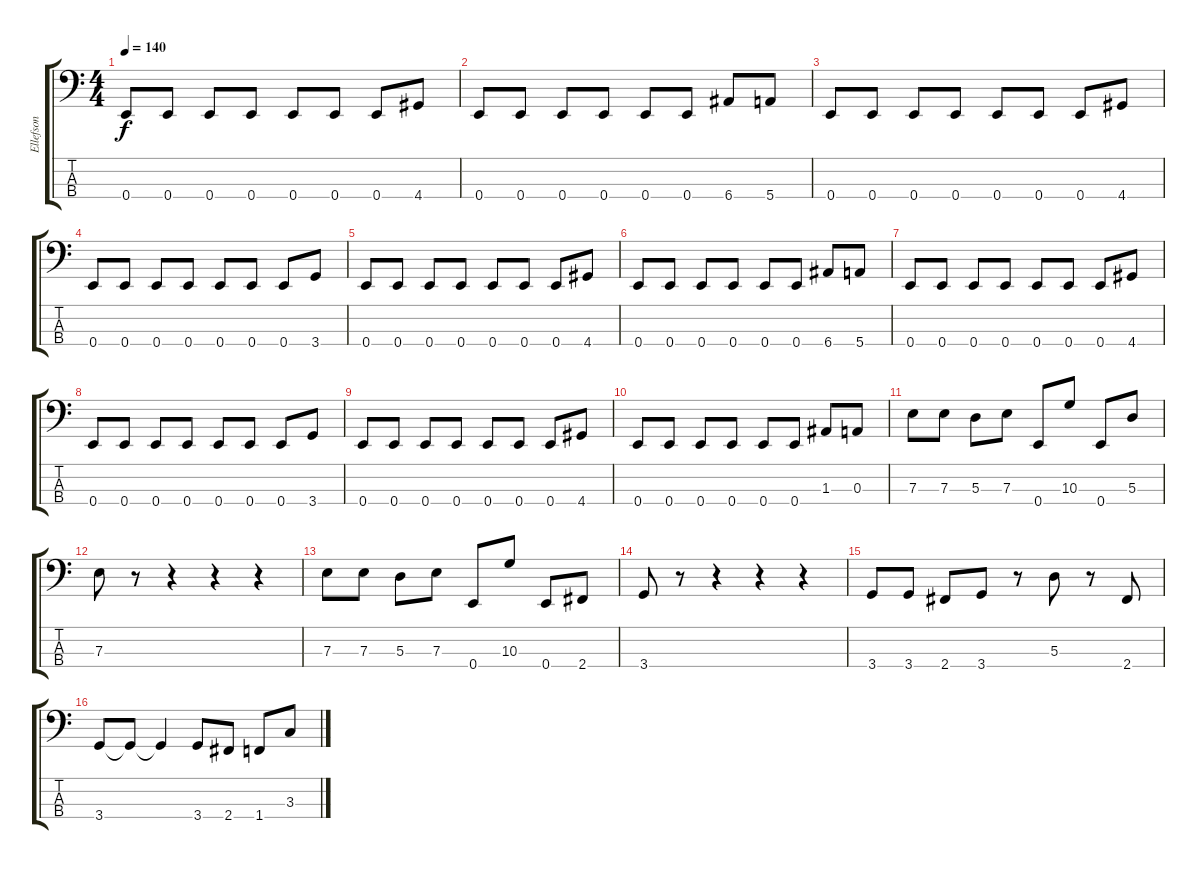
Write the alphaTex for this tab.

\track ("Ellefson" "Ellefson") {instrument electricbasspick}
\staff {score tabs}
\tuning (G2 D2 A1 E1) {hide}
\ts (4 4)
\tempo 140
\clef f4
\ks c
0.4.8{dy f} 0.4.8 0.4.8 0.4.8 0.4.8 0.4.8 0.4.8 4.4.8 |
0.4.8 0.4.8 0.4.8 0.4.8 0.4.8 0.4.8 6.4.8 5.4.8 |
0.4.8 0.4.8 0.4.8 0.4.8 0.4.8 0.4.8 0.4.8 4.4.8 |
0.4.8 0.4.8 0.4.8 0.4.8 0.4.8 0.4.8 0.4.8 3.4.8 |
0.4.8 0.4.8 0.4.8 0.4.8 0.4.8 0.4.8 0.4.8 4.4.8 |
0.4.8 0.4.8 0.4.8 0.4.8 0.4.8 0.4.8 6.4.8 5.4.8 |
0.4.8 0.4.8 0.4.8 0.4.8 0.4.8 0.4.8 0.4.8 4.4.8 |
0.4.8 0.4.8 0.4.8 0.4.8 0.4.8 0.4.8 0.4.8 3.4.8 |
0.4.8 0.4.8 0.4.8 0.4.8 0.4.8 0.4.8 0.4.8 4.4.8 |
0.4.8 0.4.8 0.4.8 0.4.8 0.4.8 0.4.8 1.3.8 0.3.8 |
7.3.8 7.3.8 5.3.8 7.3.8 0.4.8 10.3.8 0.4.8 5.3.8 |
7.3.8 r.8 r.4 r.4 r.4 |
7.3.8 7.3.8 5.3.8 7.3.8 0.4.8 10.3.8 0.4.8 2.4.8 |
3.4.8 r.8 r.4 r.4 r.4 |
3.4.8 3.4.8 2.4.8 3.4.8 r.8 5.3.8 r.8 2.4.8 |
3.4.8 3.4{t}.8 3.4{t}.4 3.4.8 2.4.8 1.4.8 3.3.8
